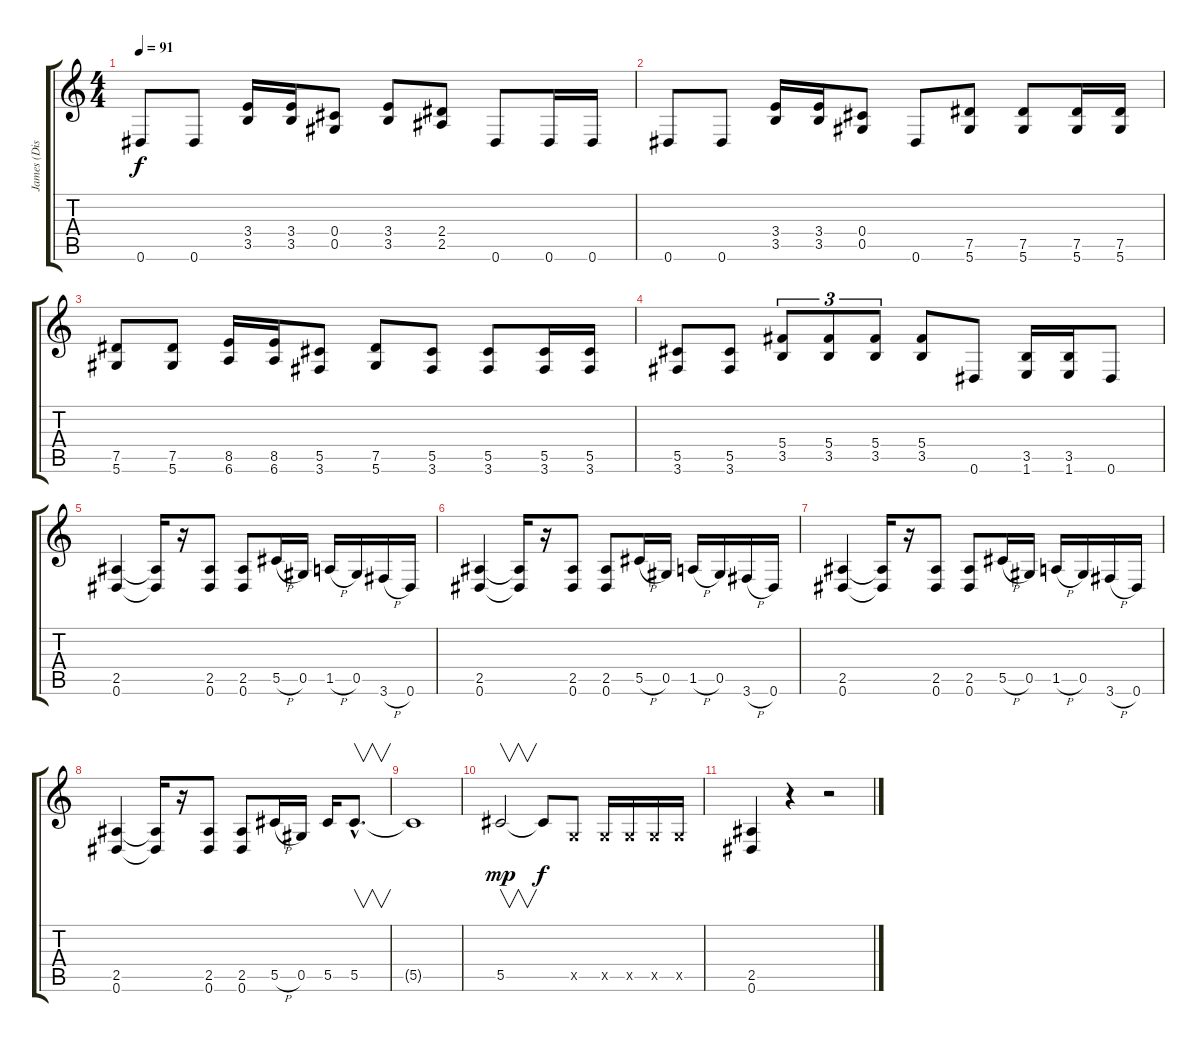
\track ("James (Disto Guitar)" "James (Dis") {instrument distortionguitar}
\staff {score tabs}
\tuning (Eb4 Bb3 Gb3 Db3 Ab2 Eb2) {hide}
\ts (4 4)
\tempo 91
\clef g2
\ks c
0.6.8{dy f} 0.6.8 (3.4 3.5).16 (3.4 3.5).16 (0.4 0.5).8 (3.4 3.5).8 (2.4 2.5).8 0.6.8 0.6.16 0.6.16 |
0.6.8 0.6.8 (3.4 3.5).16 (3.4 3.5).16 (0.4 0.5).8 0.6.8 (7.5 5.6).8 (7.5 5.6).8 (7.5 5.6).16 (7.5 5.6).16 |
(7.5 5.6).8 (7.5 5.6).8 (8.5 6.6).16 (8.5 6.6).16 (5.5 3.6).8 (7.5 5.6).8 (5.5 3.6).8 (5.5 3.6).8 (5.5 3.6).16 (5.5 3.6).16 |
(5.5 3.6).8 (5.5 3.6).8 (5.4 3.5).8{tu (3 2)} (5.4 3.5).8{tu (3 2)} (5.4 3.5).8{tu (3 2)} (5.4 3.5).8 0.6.8 (3.5 1.6).16 (3.5 1.6).16 0.6.8 |
(2.5 0.6).4 (2.5{t} 0.6{t}).16 r.16 (2.5 0.6).8 (2.5 0.6).8 5.5{h}.16 0.5.16 1.5{h}.16 0.5.16 3.6{h}.16 0.6.16 |
(2.5 0.6).4 (2.5{t} 0.6{t}).16 r.16 (2.5 0.6).8 (2.5 0.6).8 5.5{h}.16 0.5.16 1.5{h}.16 0.5.16 3.6{h}.16 0.6.16 |
(2.5 0.6).4 (2.5{t} 0.6{t}).16 r.16 (2.5 0.6).8 (2.5 0.6).8 5.5{h}.16 0.5.16 1.5{h}.16 0.5.16 3.6{h}.16 0.6.16 |
(2.5 0.6).4 (2.5{t} 0.6{t}).16 r.16 (2.5 0.6).8 (2.5 0.6).8 5.5{h}.16 0.5.16 5.5.16 5.5{hac}.8{v d} |
5.5{t}.1 |
5.5.2{v dy mp} 5.5{t}.8{dy f} -1.5{x}.8 -1.5{x}.16 -1.5{x}.16 -1.5{x}.16 -1.5{x}.16 |
(2.5 0.6).4 r.4 r.2
